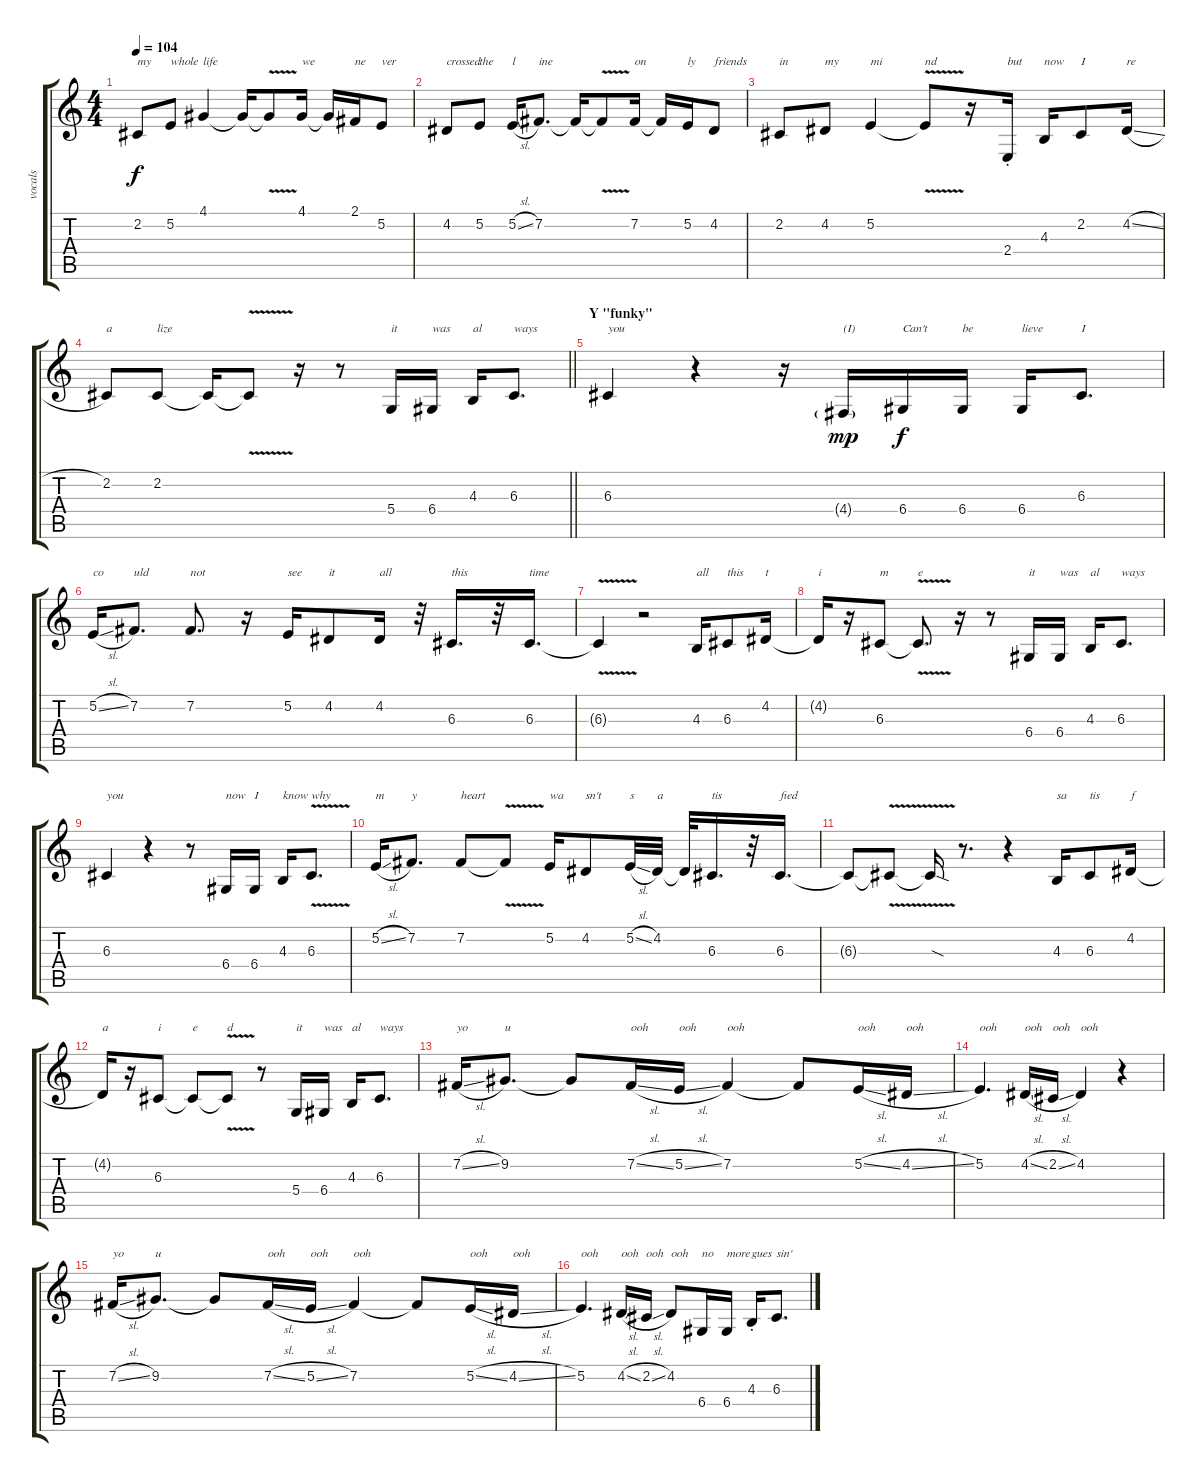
\track ("vocals" "vocals") {instrument lead1square}
\staff {score tabs}
\tuning (E4 B3 G3 D3 A2 E2) {hide}
\ts (4 4)
\tempo 104
\clef g2
\ks c
2.2.8{txt "my" dy f} 5.2.8{txt "whole"} 4.1.4{txt "life"} 4.1{t}.16 4.1{v t}.8 4.1.16{txt "we"} 4.1{t}.16 2.1.16{txt "ne"} 5.2.8{txt "ver"} |
4.2.8{txt "crossed"} 5.2.8{txt "the"} 5.2{sl}.16{txt "l"} 7.2.8{d txt "ine"} 7.2{t}.16 7.2{v t}.8 7.2.16{txt "on"} 7.2{t}.16 5.2.16{txt "ly"} 4.2.8{txt "friends"} |
2.2.8{txt "in"} 4.2.8{txt "my"} 5.2.4{txt "mi"} 5.2{v t}.8{txt "nd"} r.16 2.4{st}.16{txt "but"} 4.3.16{txt "now"} 2.2.8{txt "I"} 4.2{sl}.16{txt "re"} |
\barLineRight lightlight
2.2.8{txt "a"} 2.2.8{txt "lize"} 2.2{t}.16 2.2{v t}.8 r.16 r.8 5.4.16{txt "it"} 6.4.16{txt "was"} 4.3.16{txt "al"} 6.3.8{d txt "ways"} |
\section ("" "Y \"funky\"")
6.3.4{txt "you"} r.4 r.16 4.4{g}.16{txt "(I)" dy mp} 6.4.16{txt "Can't" dy f} 6.4.16{txt "be"} 6.4.16{txt "lieve"} 6.3.8{d txt "I"} |
5.2{sl}.16{txt "co"} 7.2.8{d txt "uld"} 7.2.8{d txt "not"} r.16 5.2.16{txt "see"} 4.2.8{txt "it"} 4.2.16{txt "all"} r.32 6.3.16{d txt "this"} r.32 6.3.16{d txt "time"} |
6.3{v t}.4 r.2 4.3.16{txt "all"} 6.3.8{txt "this"} 4.2.16{txt "t"} |
4.2{t}.16{txt "i"} r.16 6.3.8{txt "m"} 6.3{v t}.8{d txt "e"} r.16 r.8 6.4.16{txt "it"} 6.4.16{txt "was"} 4.3.16{txt "al"} 6.3.8{d txt "ways"} |
6.3.4{txt "you"} r.4 r.8 6.4.16{txt "now"} 6.4.16{txt "I"} 4.3.16{txt "know"} 6.3{v}.8{d txt "why"} |
5.2{sl}.16{txt "m"} 7.2.8{d txt "y"} 7.2.8{txt "heart"} 7.2{v t}.8 5.2.16{txt "wa"} 4.2.8{txt "sn't"} 5.2{sl}.32{txt "s"} 4.2.32{txt "a"} 4.2{t}.32 6.3.16{d txt "tis"} r.32 6.3.16{d txt "fied"} |
6.3{t}.8 6.3{v t}.8 6.3{sod t}.16 r.8{d} r.4 4.3.16{txt "sa"} 6.3.8{txt "tis"} 4.2.16{txt "f"} |
4.2{t}.16{txt "a"} r.16 6.3.8{txt "i"} 6.3{t}.8{txt "e"} 6.3{v t}.8{txt "d"} r.8 5.4.16{txt "it"} 6.4.16{txt "was"} 4.3.16{txt "al"} 6.3.8{d txt "ways"} |
7.2{sl}.16{txt "yo"} 9.2.8{d txt "u"} 9.2{t}.8 7.2{sl}.16{txt "ooh"} 5.2{sl}.16{txt "ooh"} 7.2.4{txt "ooh"} 7.2{t}.8 5.2{sl}.16{txt "ooh"} 4.2{sl}.16{txt "ooh"} |
5.2.4{d txt "ooh"} 4.2{sl}.16{txt "ooh"} 2.2{sl}.16{txt "ooh"} 4.2.4{txt "ooh"} r.4 |
7.2{sl}.16{txt "yo"} 9.2.8{d txt "u"} 9.2{t}.8 7.2{sl}.16{txt "ooh"} 5.2{sl}.16{txt "ooh"} 7.2.4{txt "ooh"} 7.2{t}.8 5.2{sl}.16{txt "ooh"} 4.2{sl}.16{txt "ooh"} |
5.2.4{d txt "ooh"} 4.2{sl}.16{txt "ooh"} 2.2{sl}.16{txt "ooh"} 4.2.8{txt "ooh"} 6.4.16{txt "no"} 6.4.16{txt "more"} 4.3{st}.16{txt "gues"} 6.3.8{d txt "sin'"}
